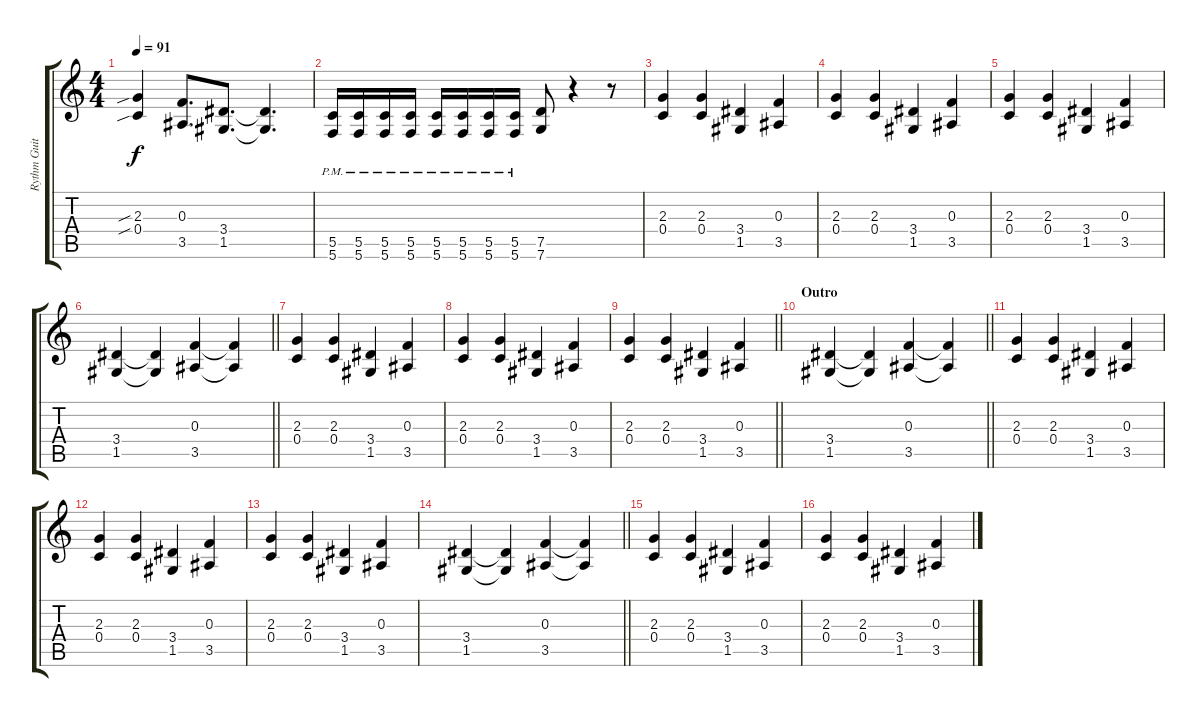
\track ("Rythm Guitar" "Rythm Guit") {instrument distortionguitar}
\staff {score tabs}
\tuning (D4 A3 F3 C3 G2 C2) {hide}
\ts (4 4)
\tempo 91
\clef g2
\ks c
(2.3{sib} 0.4{sib}).4{dy f} (0.3 3.5).8{d} (3.4 1.5).8{d} (3.4{t} 1.5{t}).4{d} |
(5.5{pm} 5.6{pm}).16 (5.5{pm} 5.6{pm}).16 (5.5{pm} 5.6{pm}).16 (5.5{pm} 5.6{pm}).16 (5.5{pm} 5.6{pm}).16 (5.5{pm} 5.6{pm}).16 (5.5{pm} 5.6{pm}).16 (5.5{pm} 5.6{pm}).16 (7.5 7.6).8 r.4 r.8 |
(2.3 0.4).4 (2.3 0.4).4 (3.4 1.5).4 (0.3 3.5).4 |
(2.3 0.4).4 (2.3 0.4).4 (3.4 1.5).4 (0.3 3.5).4 |
(2.3 0.4).4 (2.3 0.4).4 (3.4 1.5).4 (0.3 3.5).4 |
\barLineRight lightlight
(3.4 1.5).4 (3.4{t} 1.5{t}).4 (0.3 3.5).4 (0.3{t} 3.5{t}).4 |
(2.3 0.4).4 (2.3 0.4).4 (3.4 1.5).4 (0.3 3.5).4 |
(2.3 0.4).4 (2.3 0.4).4 (3.4 1.5).4 (0.3 3.5).4 |
\barLineRight lightlight
(2.3 0.4).4 (2.3 0.4).4 (3.4 1.5).4 (0.3 3.5).4 |
\section ("" "Outro")
\barLineRight lightlight
(3.4 1.5).4 (3.4{t} 1.5{t}).4 (0.3 3.5).4 (0.3{t} 3.5{t}).4 |
(2.3 0.4).4 (2.3 0.4).4 (3.4 1.5).4 (0.3 3.5).4 |
(2.3 0.4).4 (2.3 0.4).4 (3.4 1.5).4 (0.3 3.5).4 |
(2.3 0.4).4 (2.3 0.4).4 (3.4 1.5).4 (0.3 3.5).4 |
\barLineRight lightlight
(3.4 1.5).4 (3.4{t} 1.5{t}).4 (0.3 3.5).4 (0.3{t} 3.5{t}).4 |
(2.3 0.4).4 (2.3 0.4).4 (3.4 1.5).4 (0.3 3.5).4 |
(2.3 0.4).4 (2.3 0.4).4 (3.4 1.5).4 (0.3 3.5).4
